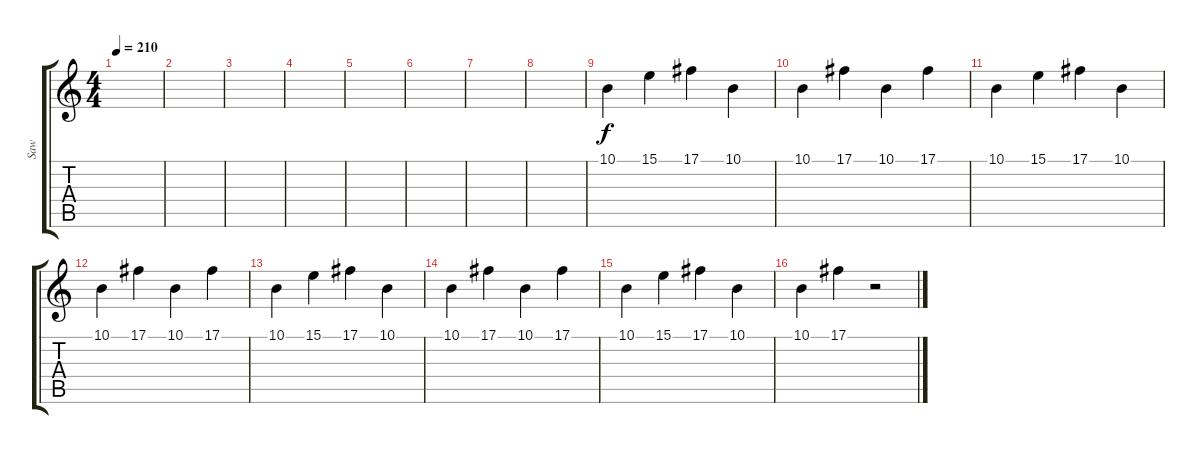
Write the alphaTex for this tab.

\track ("Saw" "Saw") {instrument lead2sawtooth}
\staff {score tabs}
\tuning (Db4 Ab3 E3 B2 Gb2 B1) {hide}
\ts (4 4)
\tempo 210
\clef g2
\ks c
|
|
|
|
|
|
|
|
10.1.4 15.1.4 17.1.4 10.1.4 |
10.1.4 17.1.4 10.1.4 17.1.4 |
10.1.4 15.1.4 17.1.4 10.1.4 |
10.1.4 17.1.4 10.1.4 17.1.4 |
10.1.4 15.1.4 17.1.4 10.1.4 |
10.1.4 17.1.4 10.1.4 17.1.4 |
10.1.4 15.1.4 17.1.4 10.1.4 |
10.1.4 17.1.4 r.2
